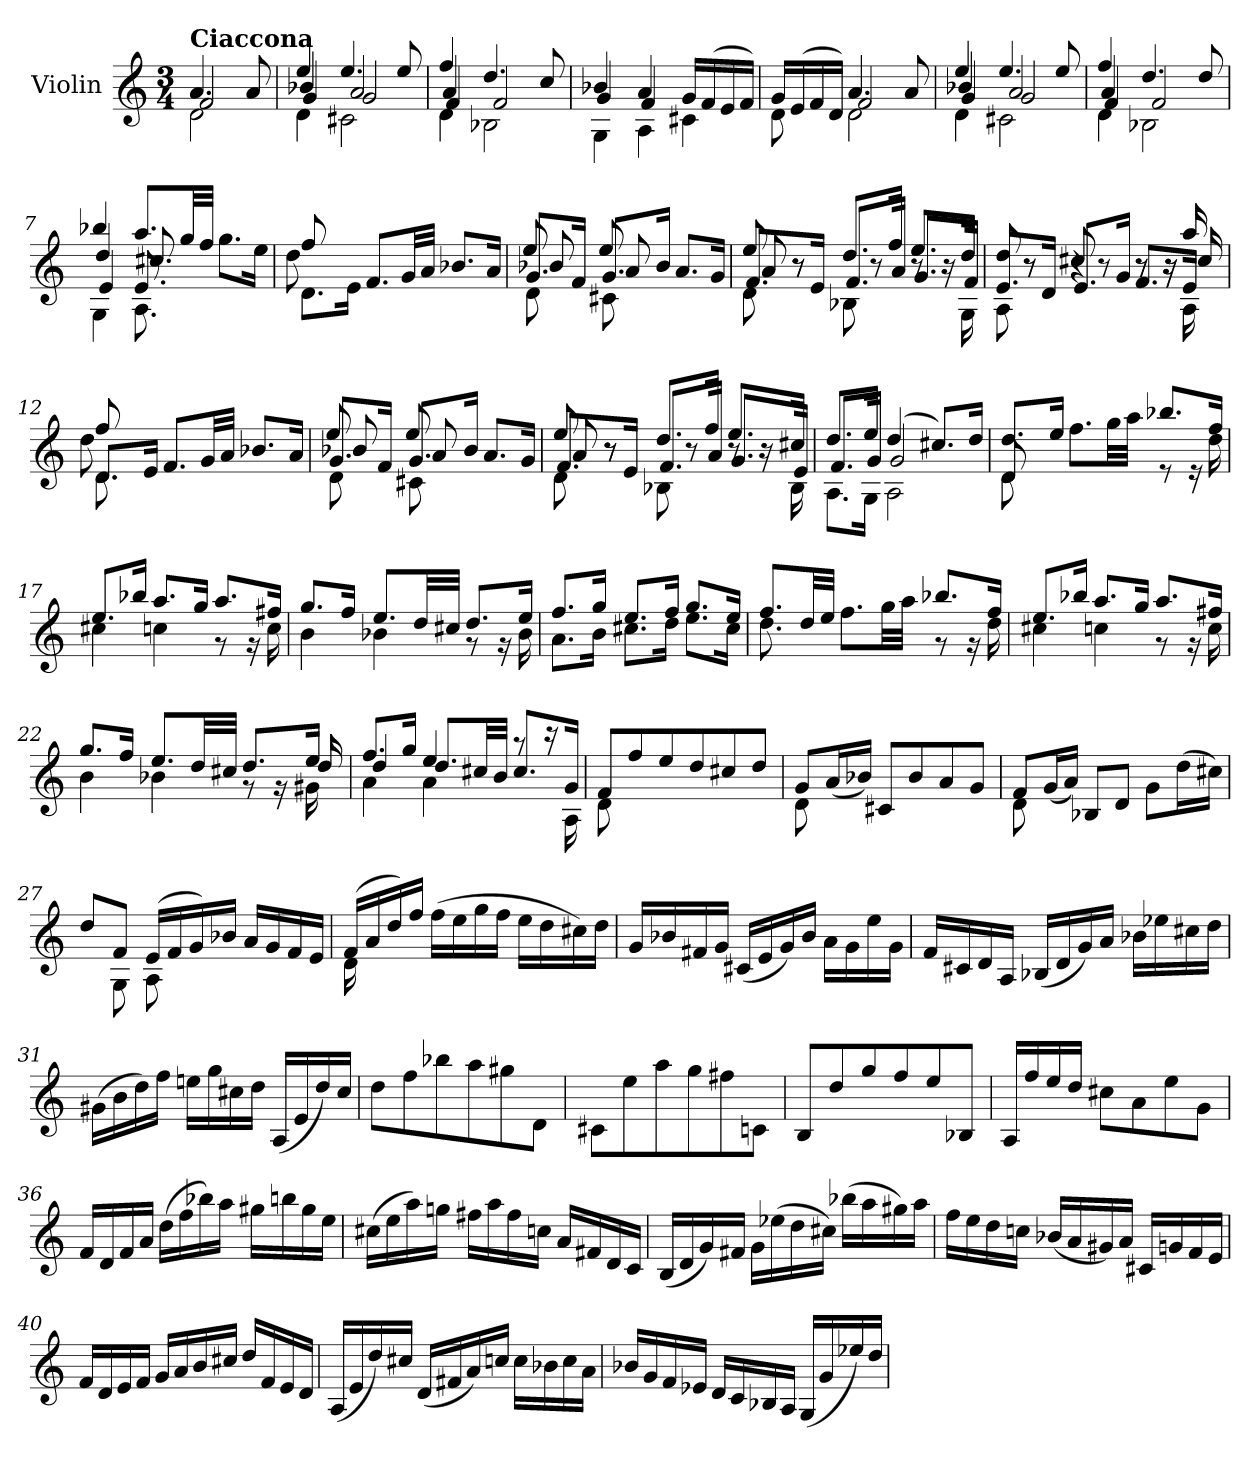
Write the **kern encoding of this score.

**kern
*part1
*staff1
*I"Violin
*I'Vln.
*clefG2
*k[]
*M3/4
=
*^
*	*^
!LO:TX:a:B:t=Ciaccona	!	!
4.a/	2d\	2f/
8a/	.	.
=1	=1	=1
*	*	*^
4ee/	4b-X/	4g/	4d\
4.ee/	2a/	2g/	2c#X\
8ee/	.	.	.
=2	=2	=2	=2
4ff/	4d\	4a/	4f/
4.dd/	2B-X\	2f/	2ryy
8cc/	.	.	.
*	*	*v	*v
=3	=3	=3
4b-X/	4G\	4g/
4a/	4A\	4f/
16g/LL	4c#X\	4ryy
(>16f/	.	.
16e/	.	.
16f/JJ)	.	.
=4	=4	=4
16g/LL	8d\	4ryy
(>16e/	.	.
16f/	8ryy	.
16d/JJ)	.	.
4.a/	2d\	2f/
8a/	.	.
=5	=5	=5
*	*	*^
4ee/	4b-X/	4g/	4d\
4.ee/	2a/	2g/	2c#X\
8ee/	.	.	.
=6	=6	=6	=6
4ff/	4d\	4a/	4f/
4.dd/	2B-X\	2f/	2ryy
8dd/	.	.	.
=7	=7	=7	=7
4bb-X/	4G\	4dd/	4e/
8.aa/L	8.A\	8.cc#X/	8.e/
32gg/LL	16ryy	16ryy	16ryy
32ff/JJJ	.	.	.
8.gg\L	4ryy	4ryy	4ryy
16ee\Jk	.	.	.
*	*	*v	*v
=8	=8	=8
8.d\L	8ff/	8dd\
.	16ryy	16ryy
16e\Jk	16ryy	16ryy
8.f/L	4ryy	4ryy
32g/LL	.	.
32a/JJJ	.	.
8.b-X/L	4ryy	4ryy
16a/Jk	.	.
=9	=9	=9
*	*	*^
8.g/L	8ee/	8b-X/	8d\
.	8ryy	8ryy	8ryy
16f/Jk	.	.	.
8.g/L	8ee/	8a/	8c#X\
.	8ryy	8ryy	8ryy
16b-/Jk	.	.	.
8.a/L	4ryy	4ryy	4ryy
16g/Jk	.	.	.
=10	=10	=10	=10
8ee/	8d\	8.f/L	8a/
8r	8r	.	8ryy
.	.	16e/Jk	.
8.dd/L	8B-X\	8.f/L	4ryy
.	8r	.	.
16ff/Jk	.	16a/Jk	.
8.ee/L	8r	8.g/L	4ryy
.	16r	.	.
16dd/Jk	16G\	16f/Jk	.
=11	=11	=11	=11
8dd/	8A\	8.e/L	2ryy
8r	8r	.	.
.	.	16d/Jk	.
8cc#X/	4r	8.e/L	.
8r	.	.	.
.	.	16g/Jk	.
8r	8r	8.f/L	8.ryy
16r	16r	.	.
16aa/	16A\	16e/Jk	16cc#/
=12	=12	=12	=12
8.d/L	8ff/	8dd\	8.d\
.	16ryy	16ryy	.
16e/Jk	16ryy	16ryy	16ryy
8.f/L	4ryy	4ryy	4ryy
32g/LL	.	.	.
32a/JJJ	.	.	.
8.b-X/L	4ryy	4ryy	4ryy
16a/Jk	.	.	.
=13	=13	=13	=13
8.g/L	8ee/	8b-X/	8d\
.	8ryy	8ryy	8ryy
16f/Jk	.	.	.
8.g/L	8ee/	8a/	8c#X\
.	8ryy	8ryy	8ryy
16b-/Jk	.	.	.
8.a/L	4ryy	4ryy	4ryy
16g/Jk	.	.	.
=14	=14	=14	=14
8ee/	8d\	8.f/L	8a/
8r	8r	.	8ryy
.	.	16e/Jk	.
8.dd/L	8B-X\	8.f/L	4ryy
.	8r	.	.
16ff/Jk	.	16a/Jk	.
8.ee/L	8r	8.g/L	4ryy
.	16r	.	.
16cc#X/Jk	16B-\	16e/Jk	.
*	*	*v	*v
=15	=15	=15
8.dd/L	8.A\L	8.f/L
16ee/Jk	16G\Jk	16g/Jk
(>4dd/	2A\	2g/
8.cc#X/L)	.	.
16dd/Jk	.	.
=16	=16	=16
8.dd/L	8d\	8d/
.	8ryy	8ryy
16ee/Jk	.	.
8.ff\L	4ryy	4ryy
32gg\LL	.	.
32aa\JJJ	.	.
8.bb-X/L	8r	4ryy
.	16r	.
16ff/Jk	16dd\	.
*	*v	*v
=17	=17
8.ee/L	4cc#X\
16bb-X/Jk	.
8.aa/L	4ccn\
16gg/Jk	.
8.aa/L	8r
.	16r
16ff#X/Jk	16cc\
=18	=18
8.gg/L	4b\
16ff/Jk	.
8.ee/L	4b-X\
32dd/LL	.
32cc#X/JJJ	.
8.dd/L	8r
.	16r
16ee/Jk	16b-\
=19	=19
8.ff/L	8.a\L
16gg/Jk	16b\Jk
8.ee/L	8.cc#X\L
16ff/Jk	16dd\Jk
8.gg/L	8.ee\L
16ee/Jk	16cc#\Jk
=20	=20
8.ff/L	8.dd\
32dd/LL	16ryy
32ee/JJJ	.
8.ff\L	4ryy
32gg\LL	.
32aa\JJJ	.
8.bb-X/L	8r
.	16r
16ff/Jk	16dd\
=21	=21
8.ee/L	4cc#X\
16bb-X/Jk	.
8.aa/L	4ccn\
16gg/Jk	.
8.aa/L	8r
.	16r
16ff#X/Jk	16cc\
=22	=22
*	*^
8.gg/L	4b\	2ryy
16ff/Jk	.	.
8.ee/L	4b-X\	.
32dd/LL	.	.
32cc#X/JJJ	.	.
8.dd/L	8r	8ryy
.	16r	16ryy
16ee/Jk	16g#X\	16dd/
=23	=23	=23
8.ff/L	4a\	4dd/
16gg/Jk	.	.
4ee/	4a\	8.dd/L
.	.	32cc#X/LL
.	.	32b/JJJ
4ryy	8r	8.cc#/L
.	16r	.
.	16A\	16g/Jk
*	*v	*v
=24	=24
8f/L	8d\
8ff/	8ryy
8ee/	4ryy
8dd/	.
8cc#X/	4ryy
8dd/J	.
=25	=25
8g/L	8d\
(>16a/L	8ryy
16b-X/JJ)	.
8c#X/L	4ryy
8b-/	.
8a/	4ryy
8g/J	.
=26	=26
8f/L	8d\
(>16g/L	8ryy
16a/JJ)	.
8B-X/L	4ryy
8d/J	.
8g\L	4ryy
(>16dd\L	.
16cc#X\JJ)	.
=27	=27
8dd/L	8ryy
8f/J	8G\
(>16e/LL	8A\
16f/	.
16g/)	8ryy
16b-X/JJ	.
16a/LL	4ryy
16g/	.
16f/	.
16e/JJ	.
=28	=28
(>16f/LL	16d\
16a/	16ryy
16dd/)	8ryy
16ff/JJ	.
(>16ff\LL	4ryy
16ee\	.
16gg\	.
16ff\JJ	.
16ee\LL	4ryy
16dd\	.
16cc#X\)	.
16dd\JJ	.
*v	*v
=29
16g/LL
16b-X/
16f#X/
16g/JJ
(<16c#X/LL
16e/
16g/)
16b-/JJ
16a\LL
16g\
16ee\
16g\JJ
=30
16f/LL
16c#X/
16d/
16A/JJ
(<16B-X/LL
16d/
16g/)
16a/JJ
16b-X\LL
16ee-X\
16cc#X\
16dd\JJ
=31
(>16g#X\LL
16b\
16dd\)
16ff\JJ
16een\LL
16gg\
16cc#X\
16dd\JJ
(<16A/LL
16e/
16dd/)
16cc#/JJ
=32
8dd\L
8ff\
8bb-X\
8aa\
8gg#X\
8d\J
=33
8c#X\L
8ee\
8aa\
8gg\
8ff#X\
8cn\J
=34
8B/L
8dd/
8gg/
8ff/
8ee/
8B-X/J
=35
16A/LL
16ff/
16ee/
16dd/JJ
8cc#X\L
8a\
8ee\
8g\J
=36
16f/LL
16d/
16f/
16a/JJ
(>16dd\LL
16ff\
16bb-X\)
16aa\JJ
16gg#X\LL
16bbn\
16gg#\
16ee\JJ
=37
(>16cc#X\LL
16ee\
16aa\)
16ggn\JJ
16ff#X\LL
16aa\
16ff#\
16ccn\JJ
16a/LL
16f#X/
16d/
16c/JJ
=38
(<16B/LL
16d/
16g/)
16f#X/JJ
16g\LL
(>16ee-X\
16dd\
16cc#X\JJ)
(>16bb-X\LL
16aa\
16gg#X\)
16aa\JJ
=39
16ff\LL
16ee\
16dd\
16ccn\JJ
(<16b-X/LL
16a/
16g#X/)
16a/JJ
16c#X/LL
16gn/
16f/
16e/JJ
=40
16f/LL
16d/
16e/
16f/JJ
16g/LL
16a/
16b/
16cc#X/JJ
16dd/LL
16f/
16e/
16d/JJ
=41
(<16A/LL
16e/
16dd/)
16cc#X/JJ
(<16d/LL
16f#X/
16a/)
16ccn/JJ
16cc\LL
16b-X\
16cc\
16a\JJ
=42
16b-X/LL
16g/
16f/
16e-X/JJ
16d/LL
16c/
16B-X/
16A/JJ
(<16G/LL
16g/
16ee-X/)
16dd/JJ
=
*-
